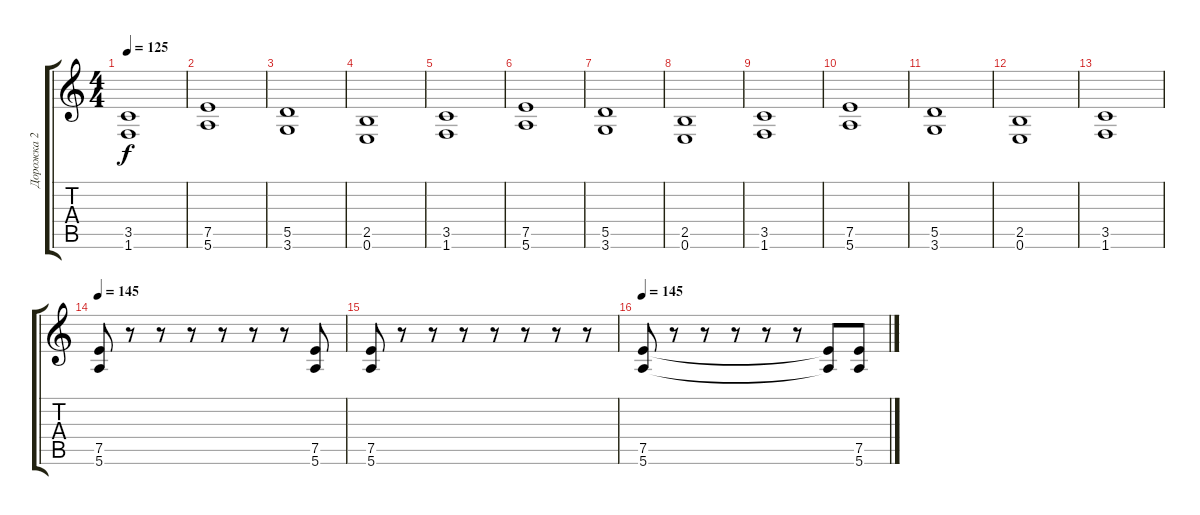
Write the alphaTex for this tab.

\track ("Дорожка 2" "Дорожка 2") {instrument overdrivenguitar}
\staff {score tabs}
\tuning (E4 B3 G3 D3 A2 E2) {hide}
\ts (4 4)
\tempo 125
\clef g2
\ks c
(3.5 1.6).1{dy f} |
(7.5 5.6).1 |
(5.5 3.6).1 |
(2.5 0.6).1 |
(3.5 1.6).1 |
(7.5 5.6).1 |
(5.5 3.6).1 |
(2.5 0.6).1 |
(3.5 1.6).1 |
(7.5 5.6).1 |
(5.5 3.6).1 |
(2.5 0.6).1 |
(3.5 1.6).1 |
\tempo 145
(7.5 5.6).8 r.8 r.8 r.8 r.8 r.8 r.8 (7.5 5.6).8 |
(7.5 5.6).8 r.8 r.8 r.8 r.8 r.8 r.8 r.8 |
\tempo 145
(7.5 5.6).8 r.8 r.8 r.8 r.8 r.8 (7.5{t} 5.6{t}).8 (7.5 5.6).8
